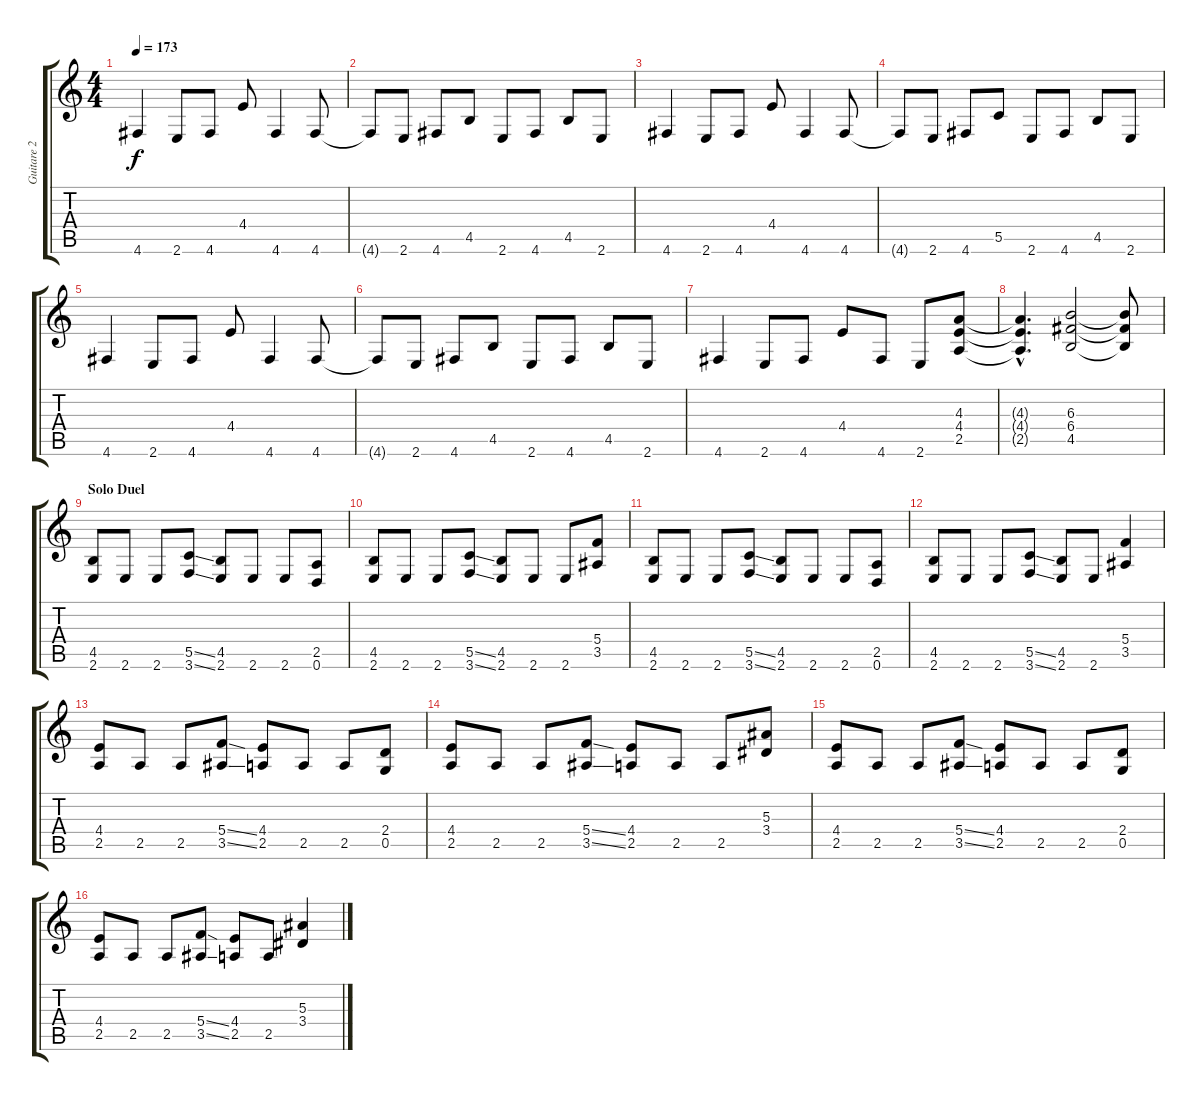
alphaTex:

\track ("Guitare 2" "Guitare 2") {instrument distortionguitar}
\staff {score tabs}
\tuning (D4 A3 F3 C3 G2 D2) {hide}
\ts (4 4)
\tempo 173
\clef g2
\ks c
4.6.4{dy f} 2.6.8 4.6.8 4.4.8 4.6.4 4.6.8 |
4.6{t}.8 2.6.8 4.6.8 4.5.8 2.6.8 4.6.8 4.5.8 2.6.8 |
4.6.4 2.6.8 4.6.8 4.4.8 4.6.4 4.6.8 |
4.6{t}.8 2.6.8 4.6.8 5.5.8 2.6.8 4.6.8 4.5.8 2.6.8 |
4.6.4 2.6.8 4.6.8 4.4.8 4.6.4 4.6.8 |
4.6{t}.8 2.6.8 4.6.8 4.5.8 2.6.8 4.6.8 4.5.8 2.6.8 |
4.6.4 2.6.8 4.6.8 4.4.8 4.6.8 2.6.8 (4.3 4.4 2.5).8 |
(4.3{hac t} 4.4{hac t} 2.5{hac t}).4{d} (6.3 6.4 4.5).2 (6.3{t} 6.4{t} 4.5{t}).8 |
\section ("" "Solo Duel")
(4.5 2.6).8 2.6.8 2.6.8 (5.5{ss} 3.6{ss}).8 (4.5 2.6).8 2.6.8 2.6.8 (2.5 0.6).8 |
(4.5 2.6).8 2.6.8 2.6.8 (5.5{ss} 3.6{ss}).8 (4.5 2.6).8 2.6.8 2.6.8 (5.4 3.5).8 |
(4.5 2.6).8 2.6.8 2.6.8 (5.5{ss} 3.6{ss}).8 (4.5 2.6).8 2.6.8 2.6.8 (2.5 0.6).8 |
(4.5 2.6).8 2.6.8 2.6.8 (5.5{ss} 3.6{ss}).8 (4.5 2.6).8 2.6.8 (5.4 3.5).4 |
(4.4 2.5).8 2.5.8 2.5.8 (5.4{ss} 3.5{ss}).8 (4.4 2.5).8 2.5.8 2.5.8 (2.4 0.5).8 |
(4.4 2.5).8 2.5.8 2.5.8 (5.4{ss} 3.5{ss}).8 (4.4 2.5).8 2.5.8 2.5.8 (5.3 3.4).8 |
(4.4 2.5).8 2.5.8 2.5.8 (5.4{ss} 3.5{ss}).8 (4.4 2.5).8 2.5.8 2.5.8 (2.4 0.5).8 |
(4.4 2.5).8 2.5.8 2.5.8 (5.4{ss} 3.5{ss}).8 (4.4 2.5).8 2.5.8 (5.3 3.4).4
